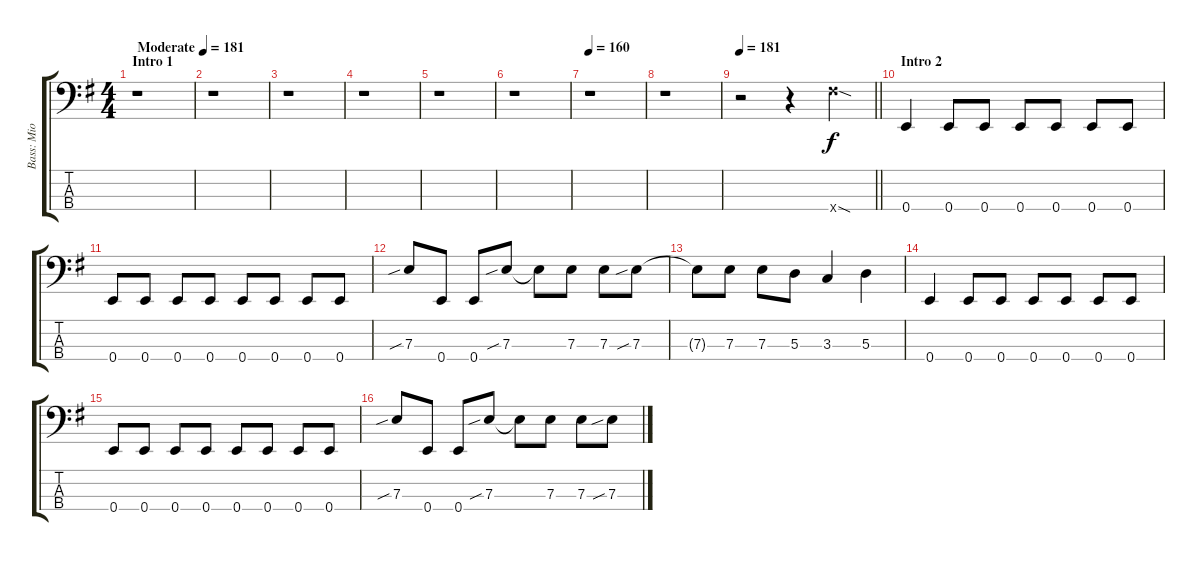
\track ("Bass: Mio Akiyama" "Bass: Mio ") {instrument electricbassfinger}
\staff {score tabs}
\tuning (G2 D2 A1 E1) {hide}
\ts (4 4)
\section ("" "Intro 1")
\tempo (181 "Moderate")
\clef f4
\ks g
r.1{dy f instrument electricbassfinger} |
r.1 |
r.1 |
r.1 |
r.1 |
r.1 |
\tempo 160
r.1 |
r.1 |
\tempo 181
\barLineRight lightlight
r.2 r.4 14.4{sod x}.4 |
\section ("" "Intro 2")
0.4.4 0.4.8 0.4.8 0.4.8 0.4.8 0.4.8 0.4.8 |
0.4.8 0.4.8 0.4.8 0.4.8 0.4.8 0.4.8 0.4.8 0.4.8 |
7.3{sib}.8 0.4.8 0.4.8 7.3{sib}.8 7.3{t}.8 7.3.8 7.3.8 7.3{sib}.8 |
7.3{t}.8 7.3.8 7.3.8 5.3.8 3.3.4 5.3.4 |
0.4.4 0.4.8 0.4.8 0.4.8 0.4.8 0.4.8 0.4.8 |
0.4.8 0.4.8 0.4.8 0.4.8 0.4.8 0.4.8 0.4.8 0.4.8 |
7.3{sib}.8 0.4.8 0.4.8 7.3{sib}.8 7.3{t}.8 7.3.8 7.3.8 7.3{sib}.8
